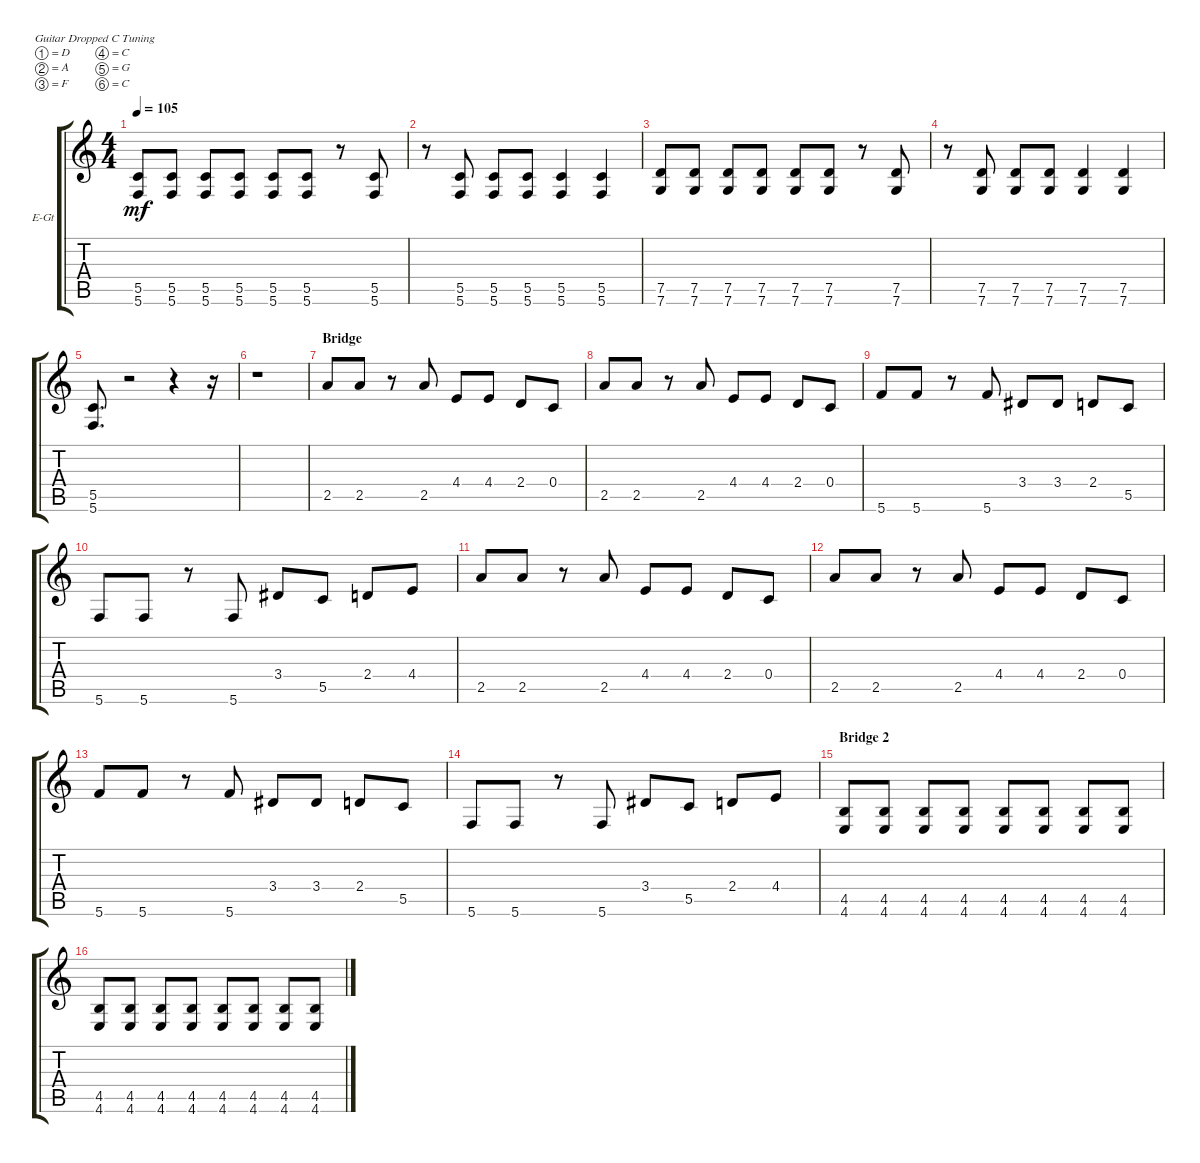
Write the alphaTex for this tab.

\defaultSystemsLayout 4
\bracketExtendMode groupsimilarinstruments
\firstSystemTrackNameOrientation horizontal
\otherSystemsTrackNameOrientation horizontal
\track ("Electric Guitar" "E-Gt") {instrument distortionguitar}
\staff {score tabs}
\tuning (D4 A3 F3 C3 G2 C2)
\ts (4 4)
\tempo 105
\clef g2
\ks c
(5.5 5.6).8{dy mf} (5.5 5.6).8 (5.5 5.6).8 (5.5 5.6).8 (5.5 5.6).8 (5.5 5.6).8 r.8 (5.5 5.6).8 |
r.8 (5.5 5.6).8 (5.5 5.6).8 (5.5 5.6).8 (5.5 5.6).4 (5.5 5.6).4 |
(7.6 7.5).8 (7.6 7.5).8 (7.6 7.5).8 (7.6 7.5).8 (7.6 7.5).8 (7.6 7.5).8 r.8 (7.6 7.5).8 |
r.8 (7.6 7.5).8 (7.6 7.5).8 (7.6 7.5).8 (7.6 7.5).4 (7.6 7.5).4 |
(5.6 5.5).8{d} r.2 r.4 r.16 |
r.1 |
\section ("" "Bridge")
2.5.8{ot 8vb} 2.5.8{ot 8vb} r.8 2.5.8{ot 8vb} 4.4.8 4.4.8 2.4.8 0.4.8 |
2.5.8{ot 8vb} 2.5.8{ot 8vb} r.8 2.5.8{ot 8vb} 4.4.8 4.4.8 2.4.8 0.4.8 |
5.6.8{ot 8vb} 5.6.8{ot 8vb} r.8 5.6.8{ot 8vb} 3.4.8 3.4.8 2.4.8 5.5.8 |
5.6.8 5.6.8 r.8 5.6.8 3.4.8 5.5.8 2.4.8 4.4.8 |
2.5.8{ot 8vb} 2.5.8{ot 8vb} r.8 2.5.8{ot 8vb} 4.4.8 4.4.8 2.4.8 0.4.8 |
2.5.8{ot 8vb} 2.5.8{ot 8vb} r.8 2.5.8{ot 8vb} 4.4.8 4.4.8 2.4.8 0.4.8 |
5.6.8{ot 8vb} 5.6.8{ot 8vb} r.8 5.6.8{ot 8vb} 3.4.8 3.4.8 2.4.8 5.5.8 |
5.6.8 5.6.8 r.8 5.6.8 3.4.8 5.5.8 2.4.8 4.4.8 |
\section ("" "Bridge 2")
(4.5 4.6).8 (4.5 4.6).8 (4.5 4.6).8 (4.6 4.5).8 (4.5 4.6).8 (4.5 4.6).8 (4.5 4.6).8 (4.6 4.5).8 |
(4.5 4.6).8 (4.6 4.5).8 (4.5 4.6).8 (4.6 4.5).8 (4.5 4.6).8 (4.5 4.6).8 (4.5 4.6).8 (4.6 4.5).8
